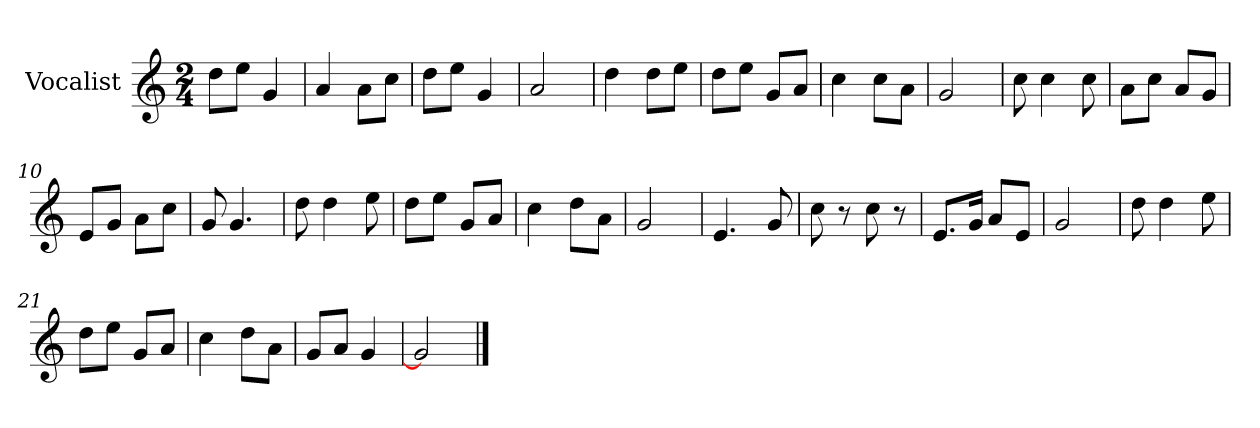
**kern
*part1
*staff1
*I"Vocalist
*k[]
*C:
*M2/4
=
8ddL
8eeJ
4g
=1
4a
8aL
8ccJ
=2
8ddL
8eeJ
4g
=3
2a
=4
4dd
8ddL
8eeJ
=5
8ddL
8eeJ
8gL
8aJ
=6
4cc
8ccL
8aJ
=7
2g
=8
8cc
4cc
8cc
=9
8aL
8ccJ
8aL
8gJ
=10
8eL
8gJ
8aL
8ccJ
=11
8g
4.g
=12
8dd
4dd
8ee
=13
8ddL
8eeJ
8gL
8aJ
=14
4cc
8ddL
8aJ
=15
2g
=16
4.e
8g
=17
8cc
8r
8cc
8r
=18
8.eL
16gJk
8aL
8eJ
=19
2g
=20
8dd
4dd
8ee
=21
8ddL
8eeJ
8gL
8aJ
=22
4cc
8ddL
8aJ
=23
8gL
8aJ
4g
=24
2g]
==
*-
